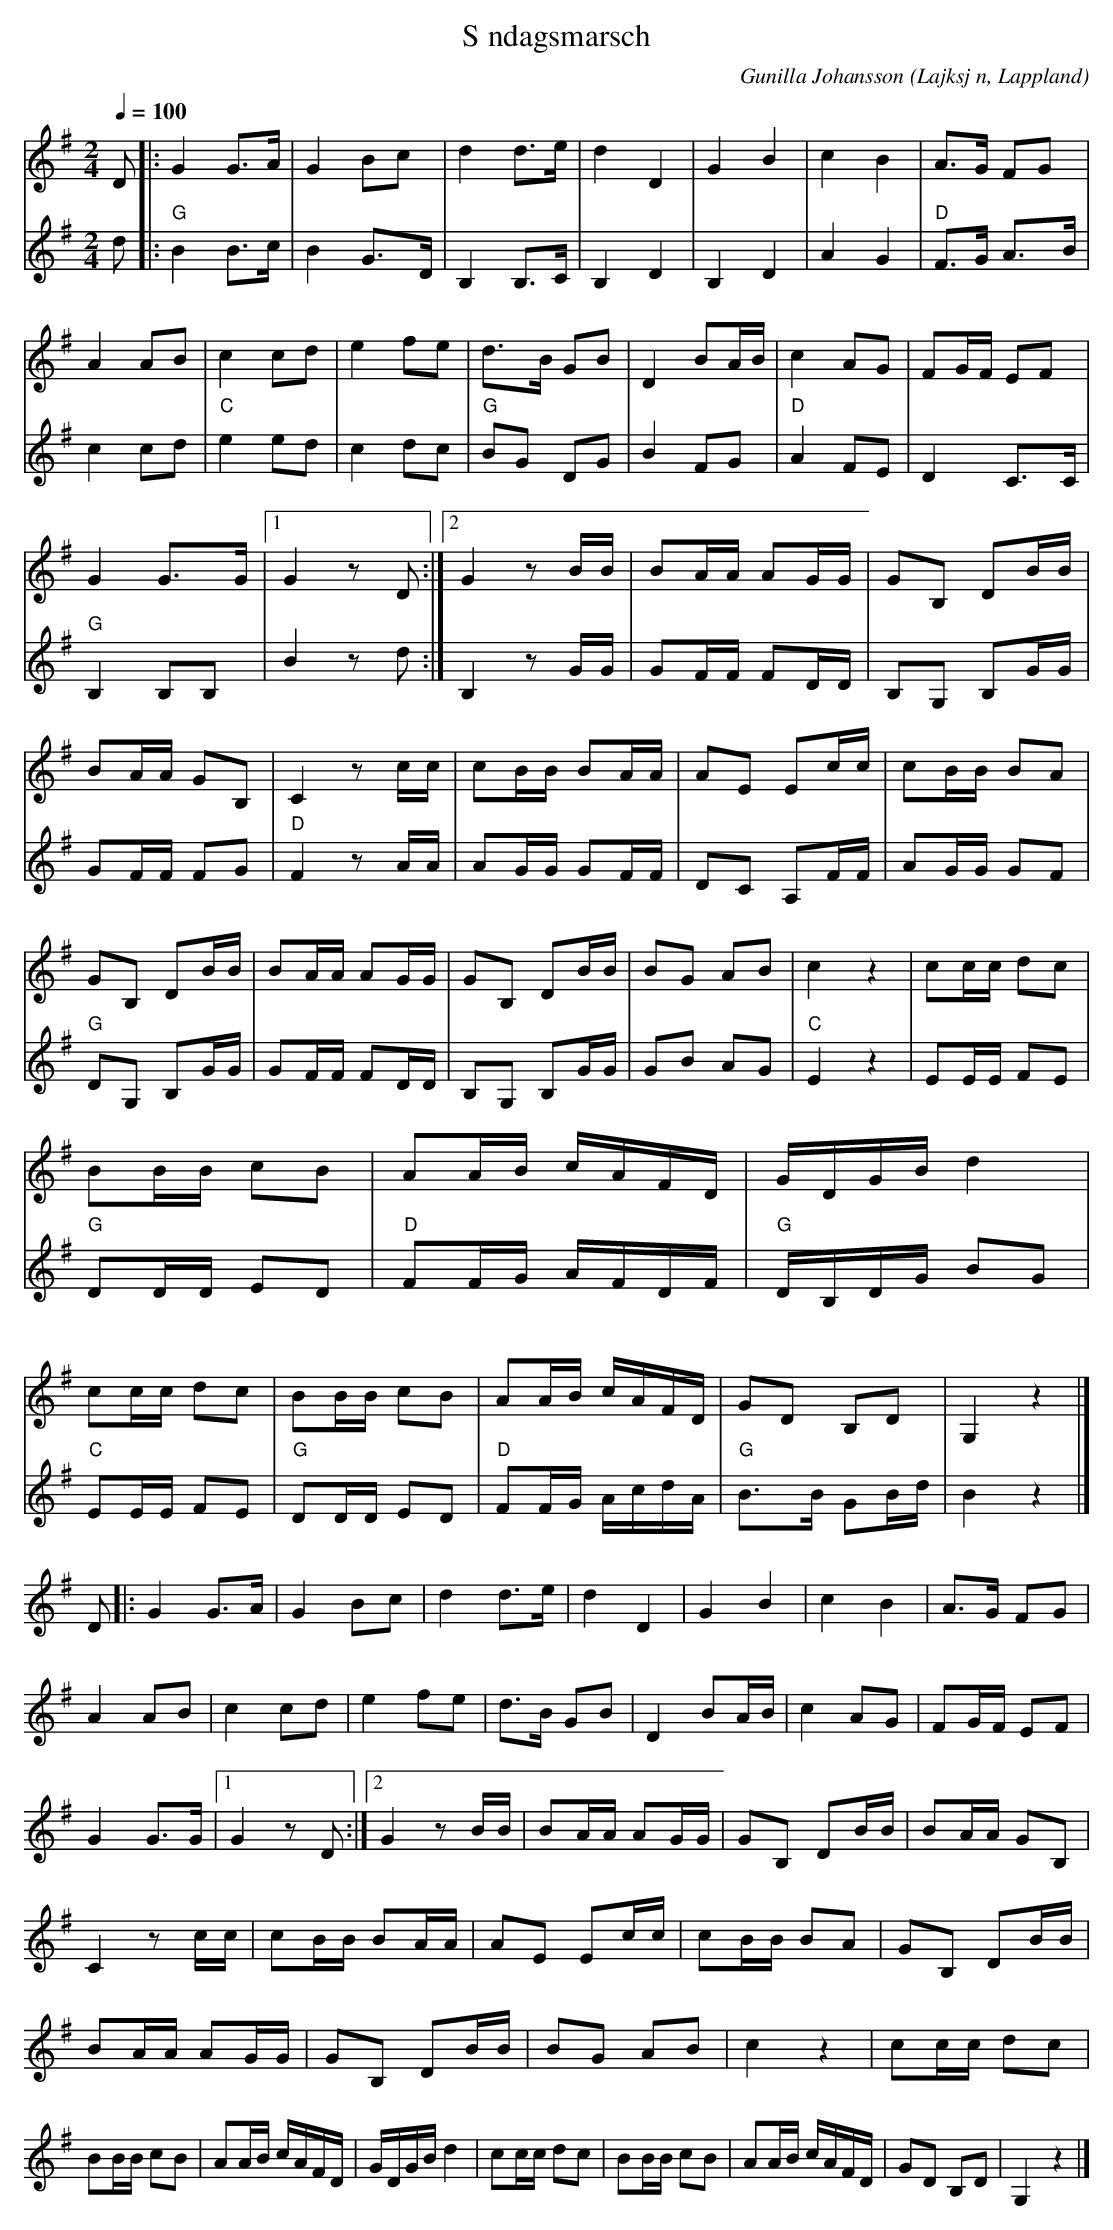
X:1
T:S ndagsmarsch
C:Gunilla Johansson
O:Lajksj n, Lappland
Q:1/4=100
M:2/4
L:1/16
K:G
V:1
D2|:G4 G3A|G4 B2c2|d4 d3e|d4 D4|G4 B4|c4 B4|A3G F2G2|A4 A2B2|c4 c2d2|e4 f2e2|d3B G2B2|D4 B2AB|c4 A2G2|F2GF E2F2|G4 G3G|1 G4 z2 D2:|2 G4 z2 BB| B2AA A2GG | G2B,2 D2BB| B2AA G2B,2| C4 z2 cc|c2BB B2AA| A2E2 E2cc| c2BB B2A2 | G2B,2 D2BB| B2AA A2GG|G2B,2 D2BB| B2G2 A2B2|c4 z4| c2cc d2c2|B2BB c2B2|A2AB cAFD|GDGB d4| c2cc d2c2|B2BB c2B2|A2AB cAFD| G2D2 B,2D2|G,4 z4 |]
V:1
D2|:G4 G3A|G4 B2c2|d4 d3e|d4 D4|G4 B4|c4 B4|A3G F2G2|A4 A2B2|c4 c2d2|e4 f2e2|d3B G2B2|D4 B2AB|c4 A2G2|F2GF E2F2|G4 G3G|1 G4 z2 D2:|2 G4 z2 BB| B2AA A2GG | G2B,2 D2BB| B2AA G2B,2| C4 z2 cc|c2BB B2AA| A2E2 E2cc| c2BB B2A2 | G2B,2 D2BB| B2AA A2GG|G2B,2 D2BB| B2G2 A2B2|c4 z4| c2cc d2c2|B2BB c2B2|A2AB cAFD|GDGB d4| c2cc d2c2|B2BB c2B2|A2AB cAFD| G2D2 B,2D2|G,4 z4 |]
V:2
d2|:"G" B4 B3c|B4 G3D|B,4 B,3C|B,4 D4| B,4 D4| A4 G4|"D" F3G A3B| c4 c2d2|"C" e4 e2d2| c4 d2c2|"G" B2G2 D2G2 |B4 F2G2|"D" A4 F2E2| D4 C3C |"G" B,4 B,2B,2 |1 B4 z2 d2:|2 B,4 z2 GG| G2FF F2DD | B,2G,2 B,2GG| G2FF F2G2|"D" F4 z2 AA| A2GG G2FF| D2C2 A,2FF| A2GG G2F2|"G" D2G,2 B,2GG|G2FF F2DD|B,2G,2 B,2GG|G2B2 A2G2|"C" E4 z4| E2EE F2E2|"G" D2DD E2D2|"D" F2FG AFDF|"G" DB,DG B2G2|"C" E2EE F2E2|"G" D2DD E2D2|"D" F2FG AcdA|"G" B3B G2Bd| B4 z4|]
